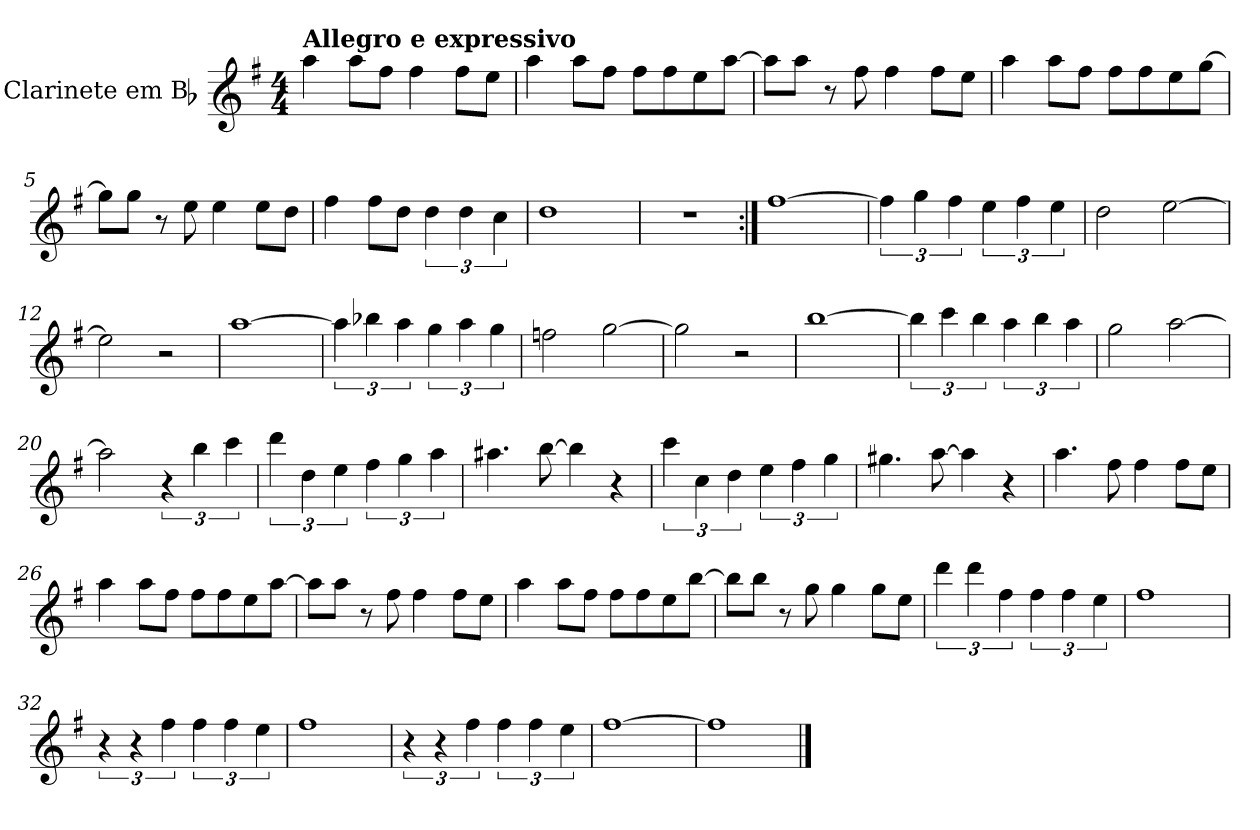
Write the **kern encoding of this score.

**kern
*part1
*staff1
*I"Clarinete em Bb
*I'Cl. em Bb
*clefG2
*ITrd1c2
*k[b-]
*M4/4
=1
!LO:TX:a:B:t=Allegro e expressivo
4gg\
8gg\L
8ee\J
4ee\
8ee\L
8dd\J
=2
4gg\
8gg\L
8ee\J
8ee\L
8ee\
8dd\
[8gg\J
=3
8gg\L]
8gg\J
8r
8ee\
4ee\
8ee\L
8dd\J
=4
4gg\
8gg\L
8ee\J
8ee\L
8ee\
8dd\
[8ff\J
=5
8ff\L]
8ff\J
8r
8dd\
4dd\
8dd\L
8cc\J
!!LO:LB:g=z
=6
4ee\
8ee\L
8cc\J
6cc\
6cc\
6b-\
=7
1cc
=8
1r
=9:|!
[1ee
=10
6ee\]
6ff\
6ee\
6dd\
6ee\
6dd\
=11
2cc\
[2dd\
=12
2dd\]
2r
=13
[1gg
=14
6gg\]
6aa-X\
6gg\
6ff\
6gg\
6ff\
!!LO:LB:g=z
=15
2ee-X\
[2ff\
=16
2ff\]
2r
=17
[1aa
=18
6aa\]
6bb-\
6aa\
6gg\
6aa\
6gg\
=19
2ff\
[2gg\
=20
2gg\]
6r
6aa\
6bb-\
=21
6ccc\
6cc\
6dd\
6ee\
6ff\
6gg\
=22
4.gg#X\
[8aa\
4aa\]
4r
!!LO:LB:g=z
=23
6bb-\
6b-\
6cc\
6dd\
6ee\
6ff\
=24
4.ff#X\
[8gg\
4gg\]
4r
=25
4.gg\
8ee\
4ee\
8ee\L
8dd\J
=26
4gg\
8gg\L
8ee\J
8ee\L
8ee\
8dd\
[8gg\J
=27
8gg\L]
8gg\J
8r
8ee\
4ee\
8ee\L
8dd\J
=28
4gg\
8gg\L
8ee\J
8ee\L
8ee\
8dd\
[8aa\J
!!LO:LB:g=z
=29
8aa\L]
8aa\J
8r
8ff\
4ff\
8ff\L
8dd\J
=30
6ccc\
6ccc\
6ee\
6ee\
6ee\
6dd\
=31
1ee
=32
6r
6r
6ee\
6ee\
6ee\
6dd\
=33
1ee
=34
6r
6r
6ee\
6ee\
6ee\
6dd\
=35
[1ee
=36
1ee]
==
*-
